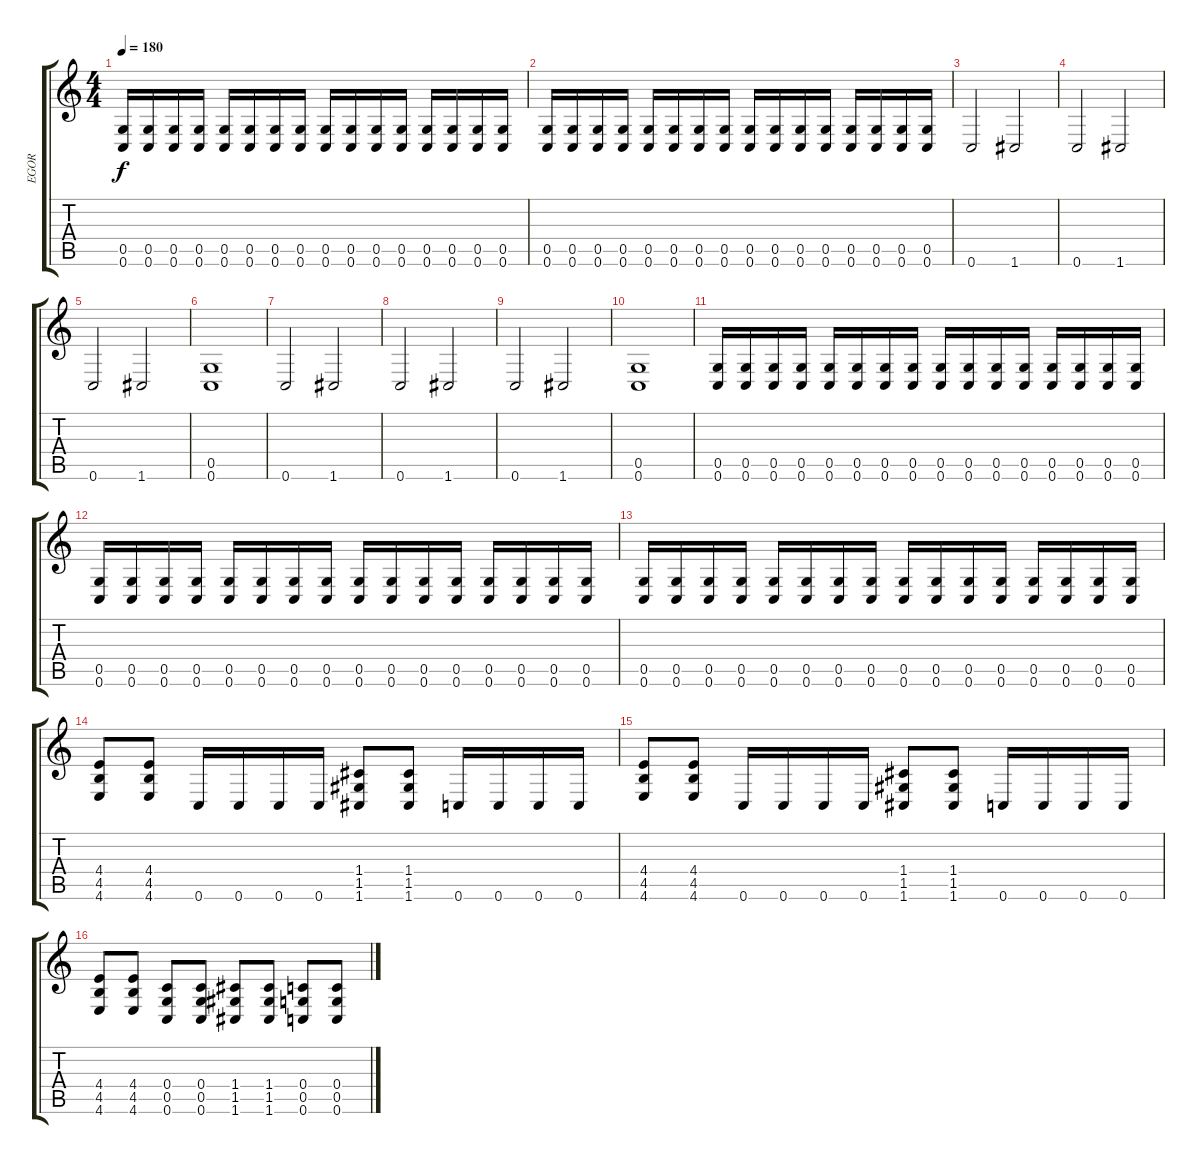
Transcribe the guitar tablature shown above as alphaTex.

\track ("EGOR" "EGOR") {instrument distortionguitar}
\staff {score tabs}
\tuning (D4 A3 F3 C3 G2 C2) {hide}
\ts (4 4)
\tempo 180
\clef g2
\ks c
(0.5 0.6).16{dy f} (0.5 0.6).16 (0.5 0.6).16 (0.5 0.6).16 (0.5 0.6).16 (0.5 0.6).16 (0.5 0.6).16 (0.5 0.6).16 (0.5 0.6).16 (0.5 0.6).16 (0.5 0.6).16 (0.5 0.6).16 (0.5 0.6).16 (0.5 0.6).16 (0.5 0.6).16 (0.5 0.6).16 |
(0.5 0.6).16 (0.5 0.6).16 (0.5 0.6).16 (0.5 0.6).16 (0.5 0.6).16 (0.5 0.6).16 (0.5 0.6).16 (0.5 0.6).16 (0.5 0.6).16 (0.5 0.6).16 (0.5 0.6).16 (0.5 0.6).16 (0.5 0.6).16 (0.5 0.6).16 (0.5 0.6).16 (0.5 0.6).16 |
0.6.2 1.6.2 |
0.6.2 1.6.2 |
0.6.2 1.6.2 |
(0.5 0.6).1 |
0.6.2 1.6.2 |
0.6.2 1.6.2 |
0.6.2 1.6.2 |
(0.5 0.6).1 |
(0.5 0.6).16 (0.5 0.6).16 (0.5 0.6).16 (0.5 0.6).16 (0.5 0.6).16 (0.5 0.6).16 (0.5 0.6).16 (0.5 0.6).16 (0.5 0.6).16 (0.5 0.6).16 (0.5 0.6).16 (0.5 0.6).16 (0.5 0.6).16 (0.5 0.6).16 (0.5 0.6).16 (0.5 0.6).16 |
(0.5 0.6).16 (0.5 0.6).16 (0.5 0.6).16 (0.5 0.6).16 (0.5 0.6).16 (0.5 0.6).16 (0.5 0.6).16 (0.5 0.6).16 (0.5 0.6).16 (0.5 0.6).16 (0.5 0.6).16 (0.5 0.6).16 (0.5 0.6).16 (0.5 0.6).16 (0.5 0.6).16 (0.5 0.6).16 |
(0.5 0.6).16 (0.5 0.6).16 (0.5 0.6).16 (0.5 0.6).16 (0.5 0.6).16 (0.5 0.6).16 (0.5 0.6).16 (0.5 0.6).16 (0.5 0.6).16 (0.5 0.6).16 (0.5 0.6).16 (0.5 0.6).16 (0.5 0.6).16 (0.5 0.6).16 (0.5 0.6).16 (0.5 0.6).16 |
(4.4 4.5 4.6).8 (4.4 4.5 4.6).8 0.6.16 0.6.16 0.6.16 0.6.16 (1.4 1.5 1.6).8 (1.4 1.5 1.6).8 0.6.16 0.6.16 0.6.16 0.6.16 |
(4.4 4.5 4.6).8 (4.4 4.5 4.6).8 0.6.16 0.6.16 0.6.16 0.6.16 (1.4 1.5 1.6).8 (1.4 1.5 1.6).8 0.6.16 0.6.16 0.6.16 0.6.16 |
(4.4 4.5 4.6).8 (4.4 4.5 4.6).8 (0.4 0.5 0.6).8 (0.4 0.5 0.6).8 (1.4 1.5 1.6).8 (1.4 1.5 1.6).8 (0.4 0.5 0.6).8 (0.4 0.5 0.6).8
